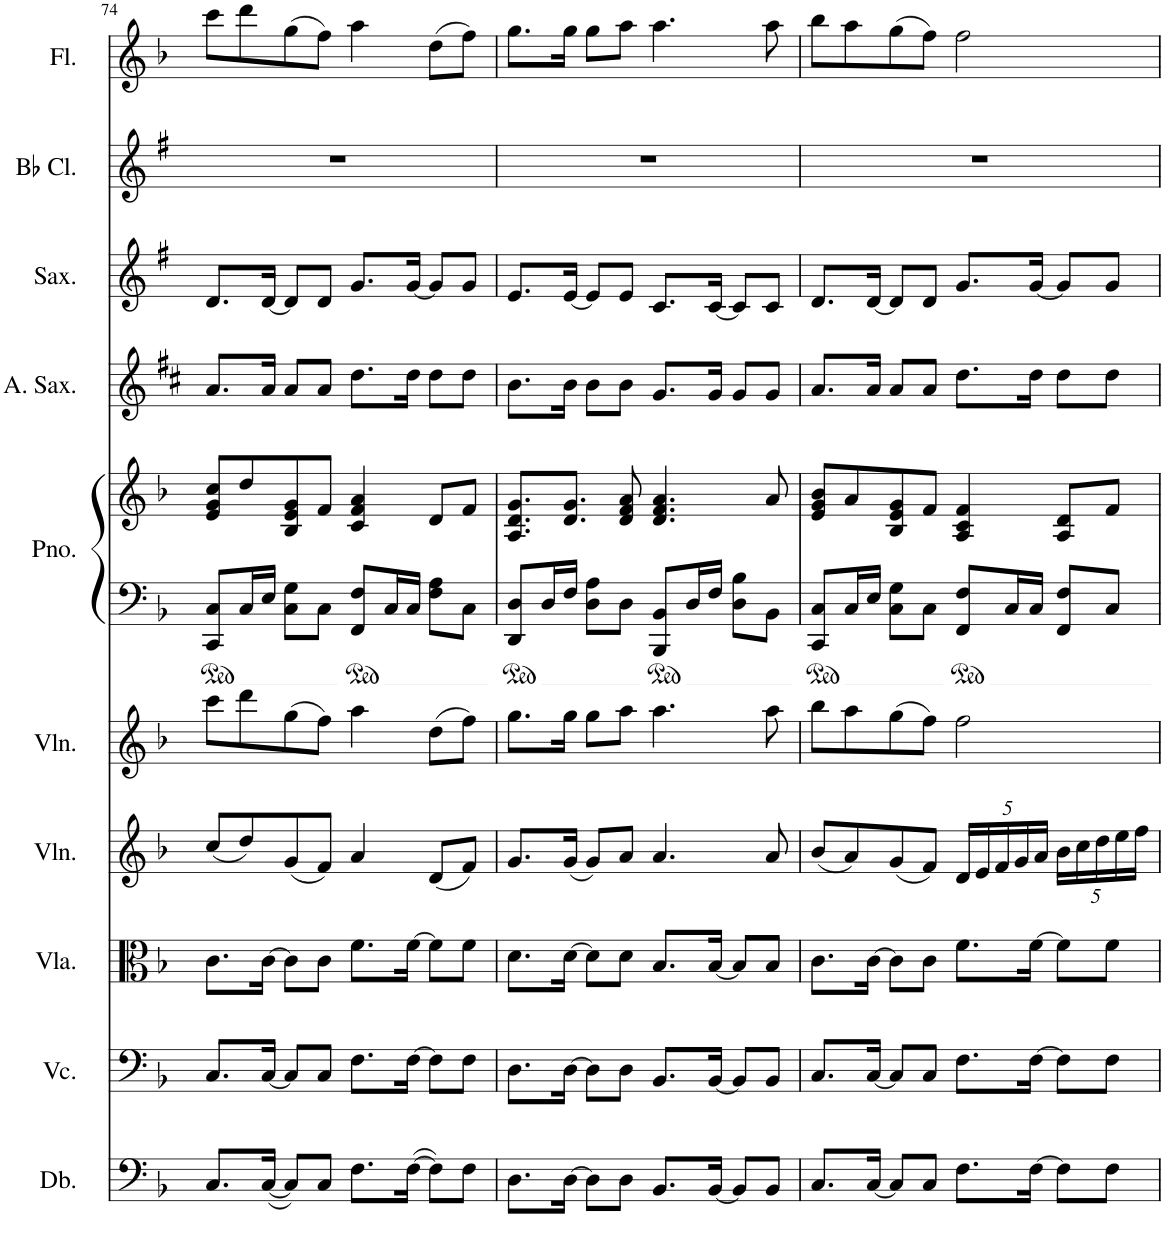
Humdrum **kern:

**kern	**kern	**kern	**kern	**kern	**kern	**kern	**kern	**kern	**kern	**kern
*part10	*part9	*part8	*part7	*part6	*part5	*part5	*part4	*part3	*part2	*part1
*staff11	*staff10	*staff9	*staff8	*staff7	*staff6	*staff5	*staff4	*staff3	*staff2	*staff1
*I"Double Bass	*I"Violoncello	*I"Viola	*I"Violin	*I"Violin	*I"Grand Piano	*	*I"Alto Saxophone	*I"Saxophone	*I"Bb Clarinet	*I"Flute
*I'Db.	*I'Vc.	*I'Vla.	*I'Vln.	*I'Vln.	*I'Pno.	*	*I'A. Sax.	*I'Sax.	*I'Bb Cl.	*I'Fl.
!!LO:PB:g=z
*clefF4	*clefF4	*clefC3	*clefG2	*clefG2	*clefF4	*clefG2	*clefG2	*clefG2	*clefG2	*clefG2
*Trd7c12	*	*	*	*	*	*	*Trd5c9	*Trd8c14	*Trd1c2	*
*k[b-]	*k[b-]	*k[b-]	*k[b-]	*k[b-]	*k[b-]	*k[b-]	*k[f#c#]	*k[f#]	*k[f#]	*k[b-]
*M4/4	*M4/4	*M4/4	*M4/4	*M4/4	*M4/4	*M4/4	*M4/4	*M4/4	*M4/4	*M4/4
=74	=74	=74	=74	=74	=74	=74	=74	=74	=74	=74
8.C/L	8.C/L	8.c\L	(8cc/L	8ccc\L	8CC/ 8C/L	8e/ 8g/ 8cc/L	8.a/L	8.d/L	1r	8ccc\L
.	.	.	8dd/)	8ddd\	16C/L	8dd/	.	.	.	8ddd\
([16C/Jk	[16C/Jk	[16c\Jk	.	.	16E/JJ	.	16a/Jk	[16d/Jk	.	.
8C/L])	8C/L]	8c\L]	(8g/	(8gg\	8C\ 8G\L	8B-/ 8e/ 8g/	8a/L	8d/L]	.	(8gg\
8C/J	8C/J	8c\J	8f/J)	8ff\J)	8C\J	8f/J	8a/J	8d/J	.	8ff\J)
8.F\L	8.F\L	8.f\L	4a/	4aa\	8FF/ 8F/L	4c/ 4f/ 4a/	8.dd\L	8.g/L	.	4aa\
.	.	.	.	.	16C/L	.	.	.	.	.
([16F\Jk	[16F\Jk	[16f\Jk	.	.	16C/JJ	.	16dd\Jk	[16g/Jk	.	.
8F\L])	8F\L]	8f\L]	(8d/L	(8dd\L	8F\ 8A\L	8d/L	8dd\L	8g/L]	.	(8dd\L
8F\J	8F\J	8f\J	8f/J)	8ff\J)	8C\J	8f/J	8dd\J	8g/J	.	8ff\J)
=75	=75	=75	=75	=75	=75	=75	=75	=75	=75	=75
8.D\L	8.D\L	8.d\L	8.g/L	8.gg\L	8DD/ 8D/L	8.A/ 8.d/ 8.g/L	8.b\L	8.e/L	1r	8.gg\L
.	.	.	.	.	16D/L	.	.	.	.	.
[16D\Jk	[16D\Jk	[16d\Jk	(16g/Jk	16gg\Jk	16F/JJ	8.d/ 8.g/J	16b\Jk	[16e/Jk	.	16gg\Jk
8D\L]	8D\L]	8d\L]	8g/L)	8gg\L	8D\ 8A\L	.	8b\L	8e/L]	.	8gg\L
8D\J	8D\J	8d\J	8a/J	8aa\J	8D\J	8d/ 8f/ 8a/	8b\J	8e/J	.	8aa\J
8.BB-/L	8.BB-/L	8.B-/L	4.a/	4.aa\	8BBB-/ 8BB-/L	4.d/ 4.f/ 4.a/	8.g/L	8.c/L	.	4.aa\
.	.	.	.	.	16D/L	.	.	.	.	.
[16BB-/Jk	[16BB-/Jk	[16B-/Jk	.	.	16F/JJ	.	16g/Jk	[16c/Jk	.	.
8BB-/L]	8BB-/L]	8B-/L]	.	.	8D\ 8B-\L	.	8g/L	8c/L]	.	.
8BB-/J	8BB-/J	8B-/J	8a/	8aa\	8BB-\J	8a/	8g/J	8c/J	.	8aa\
=76	=76	=76	=76	=76	=76	=76	=76	=76	=76	=76
8.C/L	8.C/L	8.c\L	(8b-/L	8bb-\L	8CC/ 8C/L	8e/ 8g/ 8b-/L	8.a/L	8.d/L	1r	8bb-\L
.	.	.	8a/)	8aa\	16C/L	8a/	.	.	.	8aa\
[16C/Jk	[16C/Jk	[16c\Jk	.	.	16E/JJ	.	16a/Jk	[16d/Jk	.	.
8C/L]	8C/L]	8c\L]	(8g/	(8gg\	8C\ 8G\L	8B-/ 8e/ 8g/	8a/L	8d/L]	.	(8gg\
8C/J	8C/J	8c\J	8f/J)	8ff\J)	8C\J	8f/J	8a/J	8d/J	.	8ff\J)
*	*	*	*Xbrackettup	*	*	*	*	*	*	*
8.F\L	8.F\L	8.f\L	20d/LL	2ff\	8FF/ 8F/L	4A/ 4c/ 4f/	8.dd\L	8.g/L	.	2ff\
.	.	.	20e/	.	.	.	.	.	.	.
.	.	.	20f/	.	.	.	.	.	.	.
.	.	.	.	.	16C/L	.	.	.	.	.
.	.	.	20g/	.	.	.	.	.	.	.
[16F\Jk	[16F\Jk	[16f\Jk	.	.	16C/JJ	.	16dd\Jk	[16g/Jk	.	.
.	.	.	20a/JJ	.	.	.	.	.	.	.
8F\L]	8F\L]	8f\L]	20b-\LL	.	8FF/ 8F/L	8A/ 8d/L	8dd\L	8g/L]	.	.
.	.	.	20cc\	.	.	.	.	.	.	.
.	.	.	20dd\	.	.	.	.	.	.	.
8F\J	8F\J	8f\J	.	.	8C/J	8f/J	8dd\J	8g/J	.	.
.	.	.	20ee\	.	.	.	.	.	.	.
.	.	.	20ff\JJ	.	.	.	.	.	.	.
=	=	=	=	=	=	=	=	=	=	=
*-	*-	*-	*-	*-	*-	*-	*-	*-	*-	*-
